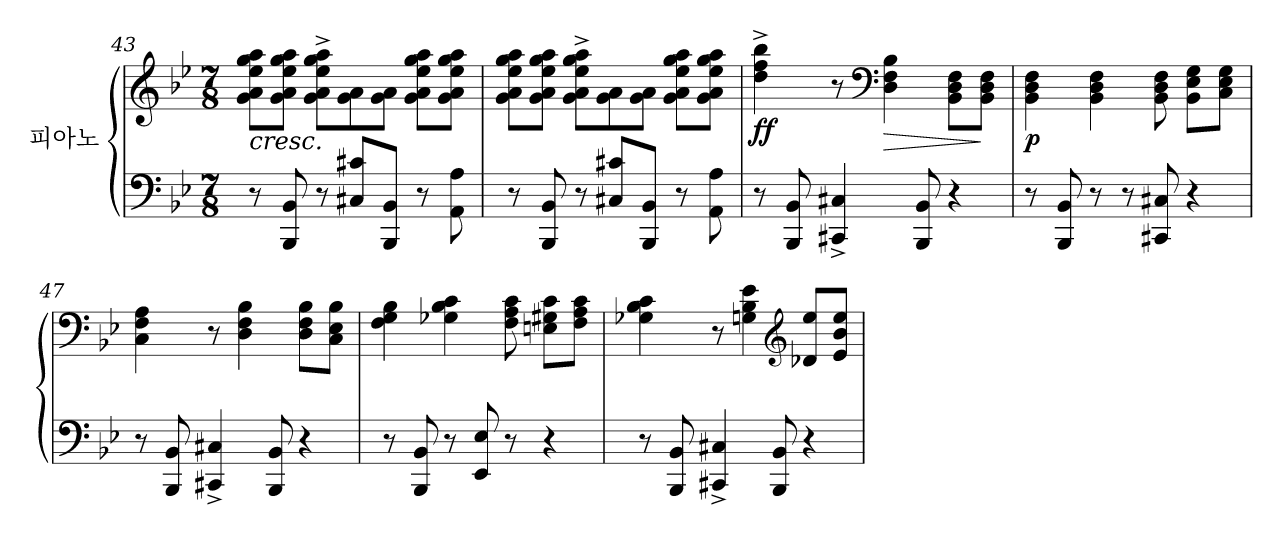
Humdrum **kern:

**kern	**kern	**dynam
*part1	*part1	*part1
*staff2	*staff1	*staff1/2
*I"피아노	*	*
*clefF4	*clefG2	*
*k[b-e-]	*k[b-e-]	*
*B-:	*B-:	*
*M7/8	*M7/8	*
=43	=43	=43
!	!LO:TX:b:i:t=cresc.	!
8r	8g\ 8a\ 8ee-\ 8gg\ 8aa\L	.
8BBB-/ 8BB-/	8g\ 8a\ 8ee-\ 8gg\ 8aa\J	.
8r	8g\^ 8a\^ 8ee-\^ 8gg\^ 8aa\^L	.
8C#X/ 8c#X/L	8g\ 8a\	.
8BBB-/ 8BB-/J	8g\ 8a\J	.
8r	8g\ 8a\ 8ee-\ 8gg\ 8aa\L	.
8AA\ 8A\	8g\ 8a\ 8ee-\ 8gg\ 8aa\J	.
=44	=44	=44
8r	8g\ 8a\ 8ee-\ 8gg\ 8aa\L	.
8BBB-/ 8BB-/	8g\ 8a\ 8ee-\ 8gg\ 8aa\J	.
8r	8g\^ 8a\^ 8ee-\^ 8gg\^ 8aa\^L	.
8C#X/ 8c#X/L	8g\ 8a\	.
8BBB-/ 8BB-/J	8g\ 8a\J	.
8r	8g\ 8a\ 8ee-\ 8gg\ 8aa\L	.
8AA\ 8A\	8g\ 8a\ 8ee-\ 8gg\ 8aa\J	.
=45	=45	=45
!	!	!LO:DY:b
8r	4dd\^ 4ff\^ 4bb-\^	ff
8BBB-/ 8BB-/	.	.
4CC#X/^ 4C#X/^	8r	.
*	*clefF4	*
!	!	!LO:HP:b
.	4D\ 4F\ 4B-\	>
8BBB-/ 8BB-/	.	.
4r	8BB-\ 8D\ 8F\L	.
.	8BB-\ 8D\ 8F\J	]
!!LO:LB:g=z
=46	=46	=46
!	!	!LO:DY:b
8r	4BB-\ 4D\ 4F\	p
8BBB-/ 8BB-/	.	.
8r	4BB-\ 4D\ 4F\	.
8r	.	.
8CC#X/ 8C#X/	8BB-\ 8D\ 8F\	.
4r	8BB-\ 8E-\ 8G\L	.
.	8C\ 8E-\ 8G\J	.
=47	=47	=47
8r	4C\ 4F\ 4A\	.
8BBB-/ 8BB-/	.	.
4CC#X/^ 4C#X/^	8r	.
.	4D\ 4F\ 4B-\	.
8BBB-/ 8BB-/	.	.
4r	8D\ 8F\ 8B-\L	.
.	8C\ 8E-\ 8B-\J	.
=48	=48	=48
8r	4F\ 4G\ 4B-\	.
8BBB-/ 8BB-/	.	.
8r	4G-X\ 4B-\ 4c\	.
8EE-/ 8E-/	.	.
8r	8F\ 8A\ 8c\	.
4r	8En\ 8G#X\ 8c\L	.
.	8F\ 8A\ 8c\J	.
=49	=49	=49
8r	4G-X\ 4B-\ 4c\	.
8BBB-/ 8BB-/	.	.
4CC#X/^ 4C#X/^	8r	.
.	4Gn\ 4B-\ 4e-\	.
8BBB-/ 8BB-/	.	.
*	*clefG2	*
4r	8d-X/ 8ee-/L	.
.	8e-/ 8b-/ 8ee-/J	.
=	=	=
*-	*-	*-
